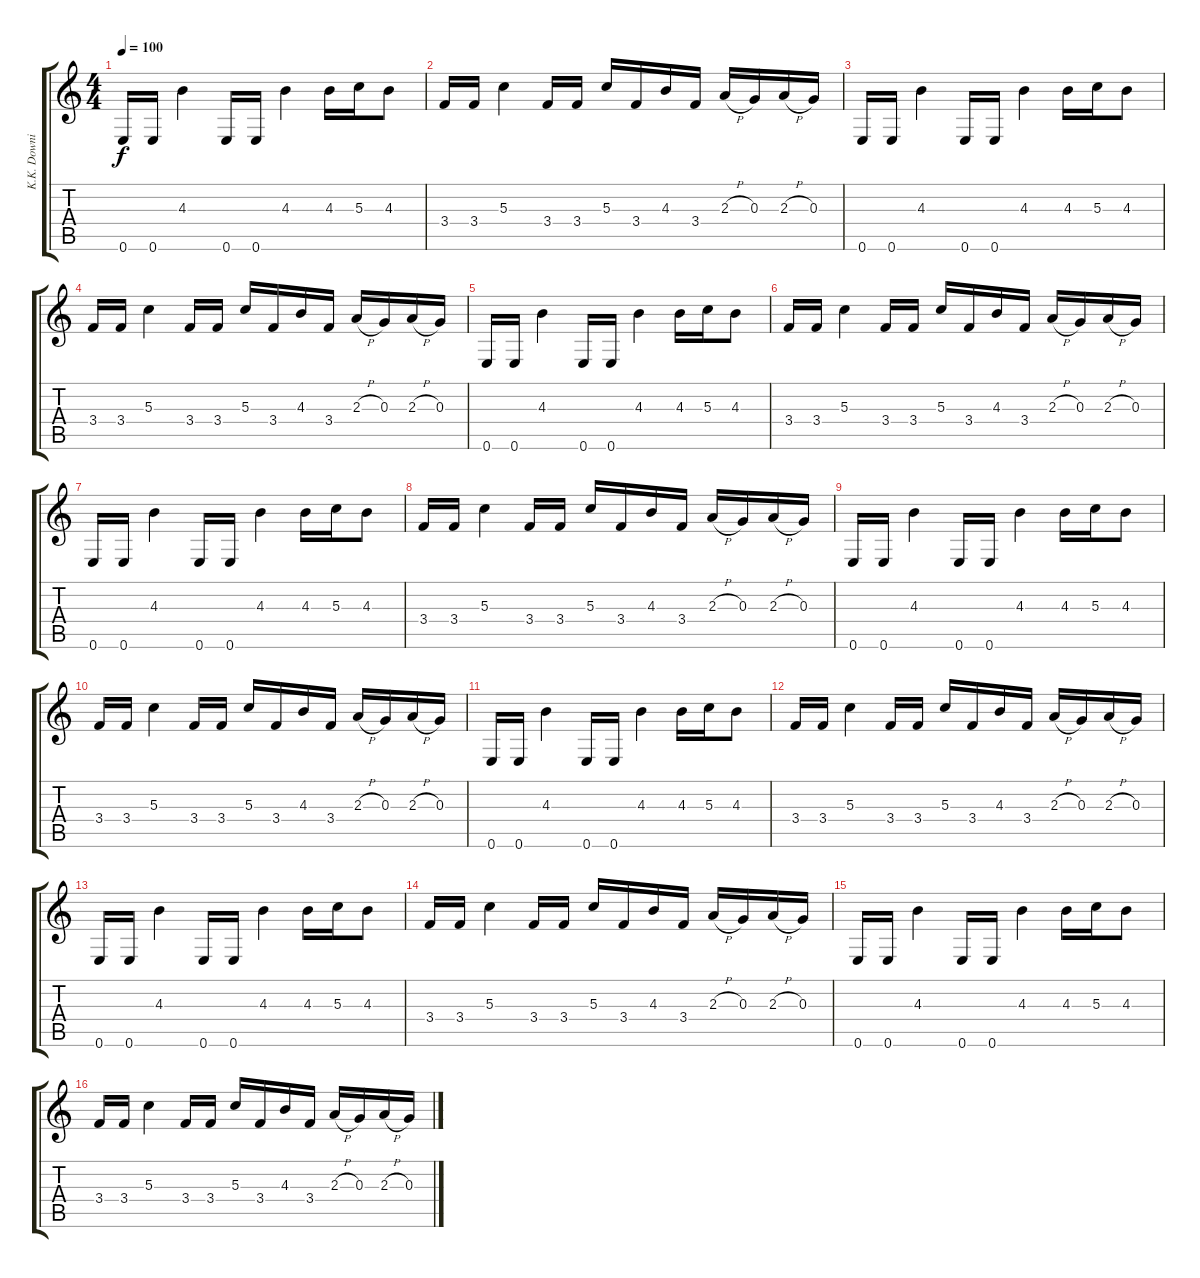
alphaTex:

\track ("K.K. Downing" "K.K. Downi") {instrument distortionguitar}
\staff {score tabs}
\tuning (E4 B3 G3 D3 A2 E2) {hide}
\ts (4 4)
\tempo 100
\clef g2
\ks c
0.6.16{dy f} 0.6.16 4.3.4 0.6.16 0.6.16 4.3.4 4.3.16 5.3.16 4.3.8 |
3.4.16 3.4.16 5.3.4 3.4.16 3.4.16 5.3.16 3.4.16 4.3.16 3.4.16 2.3{h}.16 0.3.16 2.3{h}.16 0.3.16 |
0.6.16 0.6.16 4.3.4 0.6.16 0.6.16 4.3.4 4.3.16 5.3.16 4.3.8 |
3.4.16 3.4.16 5.3.4 3.4.16 3.4.16 5.3.16 3.4.16 4.3.16 3.4.16 2.3{h}.16 0.3.16 2.3{h}.16 0.3.16 |
0.6.16 0.6.16 4.3.4 0.6.16 0.6.16 4.3.4 4.3.16 5.3.16 4.3.8 |
3.4.16 3.4.16 5.3.4 3.4.16 3.4.16 5.3.16 3.4.16 4.3.16 3.4.16 2.3{h}.16 0.3.16 2.3{h}.16 0.3.16 |
0.6.16 0.6.16 4.3.4 0.6.16 0.6.16 4.3.4 4.3.16 5.3.16 4.3.8 |
3.4.16 3.4.16 5.3.4 3.4.16 3.4.16 5.3.16 3.4.16 4.3.16 3.4.16 2.3{h}.16 0.3.16 2.3{h}.16 0.3.16 |
0.6.16 0.6.16 4.3.4 0.6.16 0.6.16 4.3.4 4.3.16 5.3.16 4.3.8 |
3.4.16 3.4.16 5.3.4 3.4.16 3.4.16 5.3.16 3.4.16 4.3.16 3.4.16 2.3{h}.16 0.3.16 2.3{h}.16 0.3.16 |
0.6.16 0.6.16 4.3.4 0.6.16 0.6.16 4.3.4 4.3.16 5.3.16 4.3.8 |
3.4.16 3.4.16 5.3.4 3.4.16 3.4.16 5.3.16 3.4.16 4.3.16 3.4.16 2.3{h}.16 0.3.16 2.3{h}.16 0.3.16 |
0.6.16 0.6.16 4.3.4 0.6.16 0.6.16 4.3.4 4.3.16 5.3.16 4.3.8 |
3.4.16 3.4.16 5.3.4 3.4.16 3.4.16 5.3.16 3.4.16 4.3.16 3.4.16 2.3{h}.16 0.3.16 2.3{h}.16 0.3.16 |
0.6.16 0.6.16 4.3.4 0.6.16 0.6.16 4.3.4 4.3.16 5.3.16 4.3.8 |
3.4.16 3.4.16 5.3.4 3.4.16 3.4.16 5.3.16 3.4.16 4.3.16 3.4.16 2.3{h}.16 0.3.16 2.3{h}.16 0.3.16
